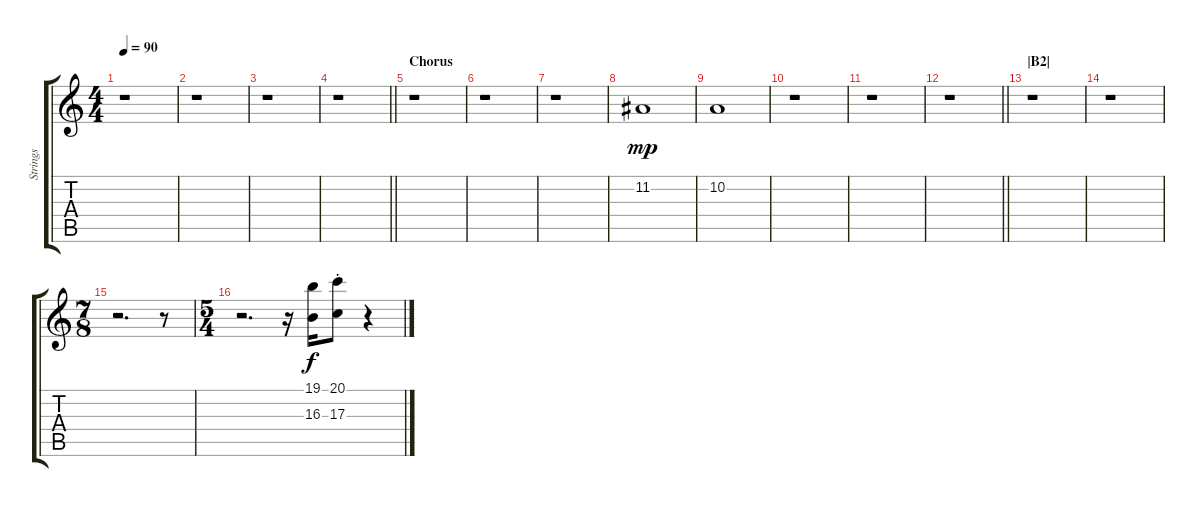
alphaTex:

\track ("Strings" "Strings") {instrument stringensemble1}
\staff {score tabs}
\tuning (E4 B3 G3 D3 A2 E2) {hide}
\ts (4 4)
\tempo 90
\clef g2
\ks c
r.1{dy mp} |
r.1 |
r.1 |
\barLineRight lightlight
r.1 |
\section ("" "Chorus")
r.1 |
r.1 |
r.1 |
11.2.1 |
10.2.1 |
r.1 |
r.1 |
\barLineRight lightlight
r.1 |
\section ("" "|B2|")
r.1 |
r.1 |
\ts (7 8)
r.2{d} r.8 |
\ts (5 4)
r.2{d balance 4} r.16 (19.1 16.3).16{dy f} (20.1{st} 17.3{st}).8 r.4
